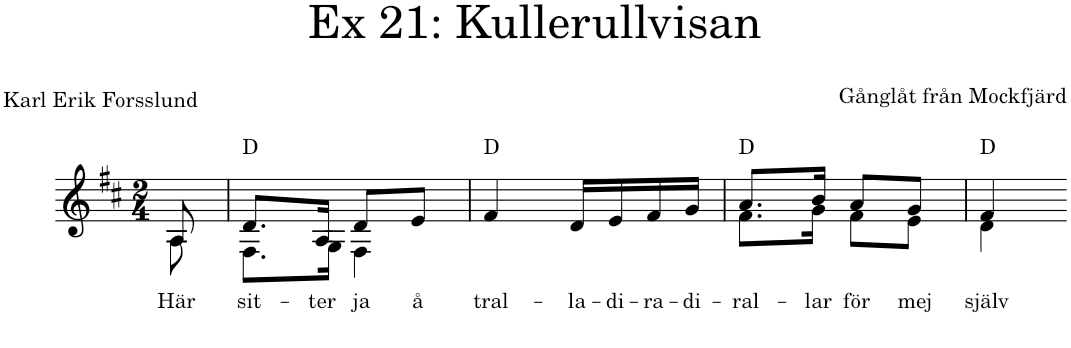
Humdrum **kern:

**kern	**text	**harte
*part1	*part1	*part1
*staff1	*staff1	*
*I"Women	*	*
*clefG2	*	*
*k[f#c#]	*	*
*M2/4	*	*
=	=	=
!	!LO:LY:b	!
*^	*	*
8A/	8A\	Här	.
=1	=1	=1	=1
!	!	!LO:LY:b	!
8.d/L	8.F#\L	sit-	D:maj
!	!	!LO:LY:b	!
16A/Jk	16G\Jk	-ter	.
!	!	!LO:LY:b	!
8d/L	4F#\	ja	.
!	!	!LO:LY:b	!
8e/J	.	å	.
*v	*v	*	*
=2	=2	=2
!	!LO:LY:b	!
4f#/	tral-	D:maj
!	!LO:LY:b	!
16d/LL	-la-	.
!	!LO:LY:b	!
16e/	-di-	.
!	!LO:LY:b	!
16f#/	-ra-	.
!	!LO:LY:b	!
16g/JJ	-di-	.
=3	=3	=3
!	!LO:LY:b	!
*^	*	*
8.a/L	8.f#\L	-ral-	D:maj
!	!	!LO:LY:b	!
16b/Jk	16g\Jk	-lar	.
!	!	!LO:LY:b	!
8a/L	8f#\L	för	.
!	!	!LO:LY:b	!
8g/J	8e\J	mej	.
=4	=4	=4	=4
!	!	!LO:LY:b	!
4f#/	4d\	själv	D:maj
*v	*v	*	*
=-	=-	=-
*-	*-	*-
